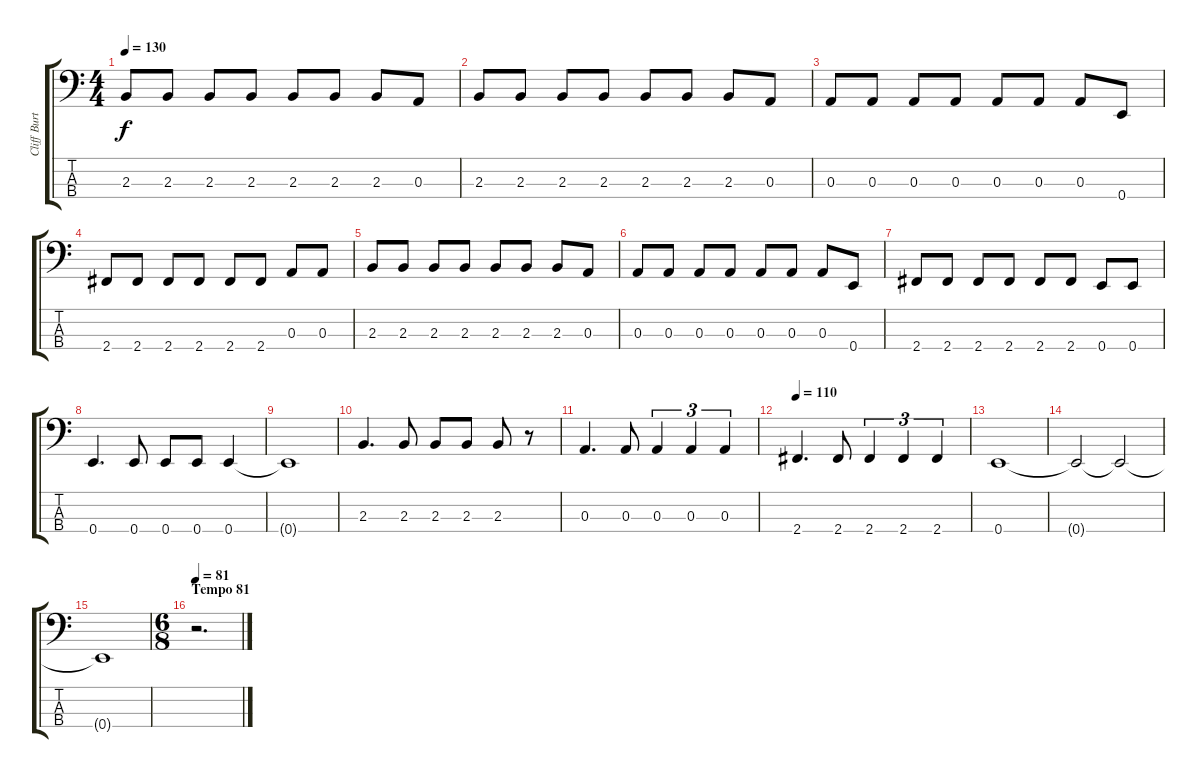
\track ("Cliff Burton (Bass)" "Cliff Burt") {instrument electricbassfinger}
\staff {score tabs}
\tuning (G2 D2 A1 E1) {hide}
\ts (4 4)
\tempo 130
\clef f4
\ks c
2.3.8{dy f} 2.3.8 2.3.8 2.3.8 2.3.8 2.3.8 2.3.8 0.3.8 |
2.3.8 2.3.8 2.3.8 2.3.8 2.3.8 2.3.8 2.3.8 0.3.8 |
0.3.8 0.3.8 0.3.8 0.3.8 0.3.8 0.3.8 0.3.8 0.4.8 |
2.4.8 2.4.8 2.4.8 2.4.8 2.4.8 2.4.8 0.3.8 0.3.8 |
2.3.8 2.3.8 2.3.8 2.3.8 2.3.8 2.3.8 2.3.8 0.3.8 |
0.3.8 0.3.8 0.3.8 0.3.8 0.3.8 0.3.8 0.3.8 0.4.8 |
2.4.8 2.4.8 2.4.8 2.4.8 2.4.8 2.4.8 0.4.8 0.4.8 |
0.4.4{d} 0.4.8 0.4.8 0.4.8 0.4.4 |
0.4{t}.1 |
2.3.4{d} 2.3.8 2.3.8 2.3.8 2.3.8 r.8 |
0.3.4{d} 0.3.8 0.3.4{tu (3 2)} 0.3.4{tu (3 2)} 0.3.4{tu (3 2)} |
\tempo 110
2.4.4{d} 2.4.8 2.4.4{tu (3 2)} 2.4.4{tu (3 2)} 2.4.4{tu (3 2)} |
0.4.1 |
0.4{t}.2 0.4{t}.2 |
0.4{t}.1 |
\ts (6 8)
\section ("" "Tempo 81")
\tempo 81
r.2{d}
